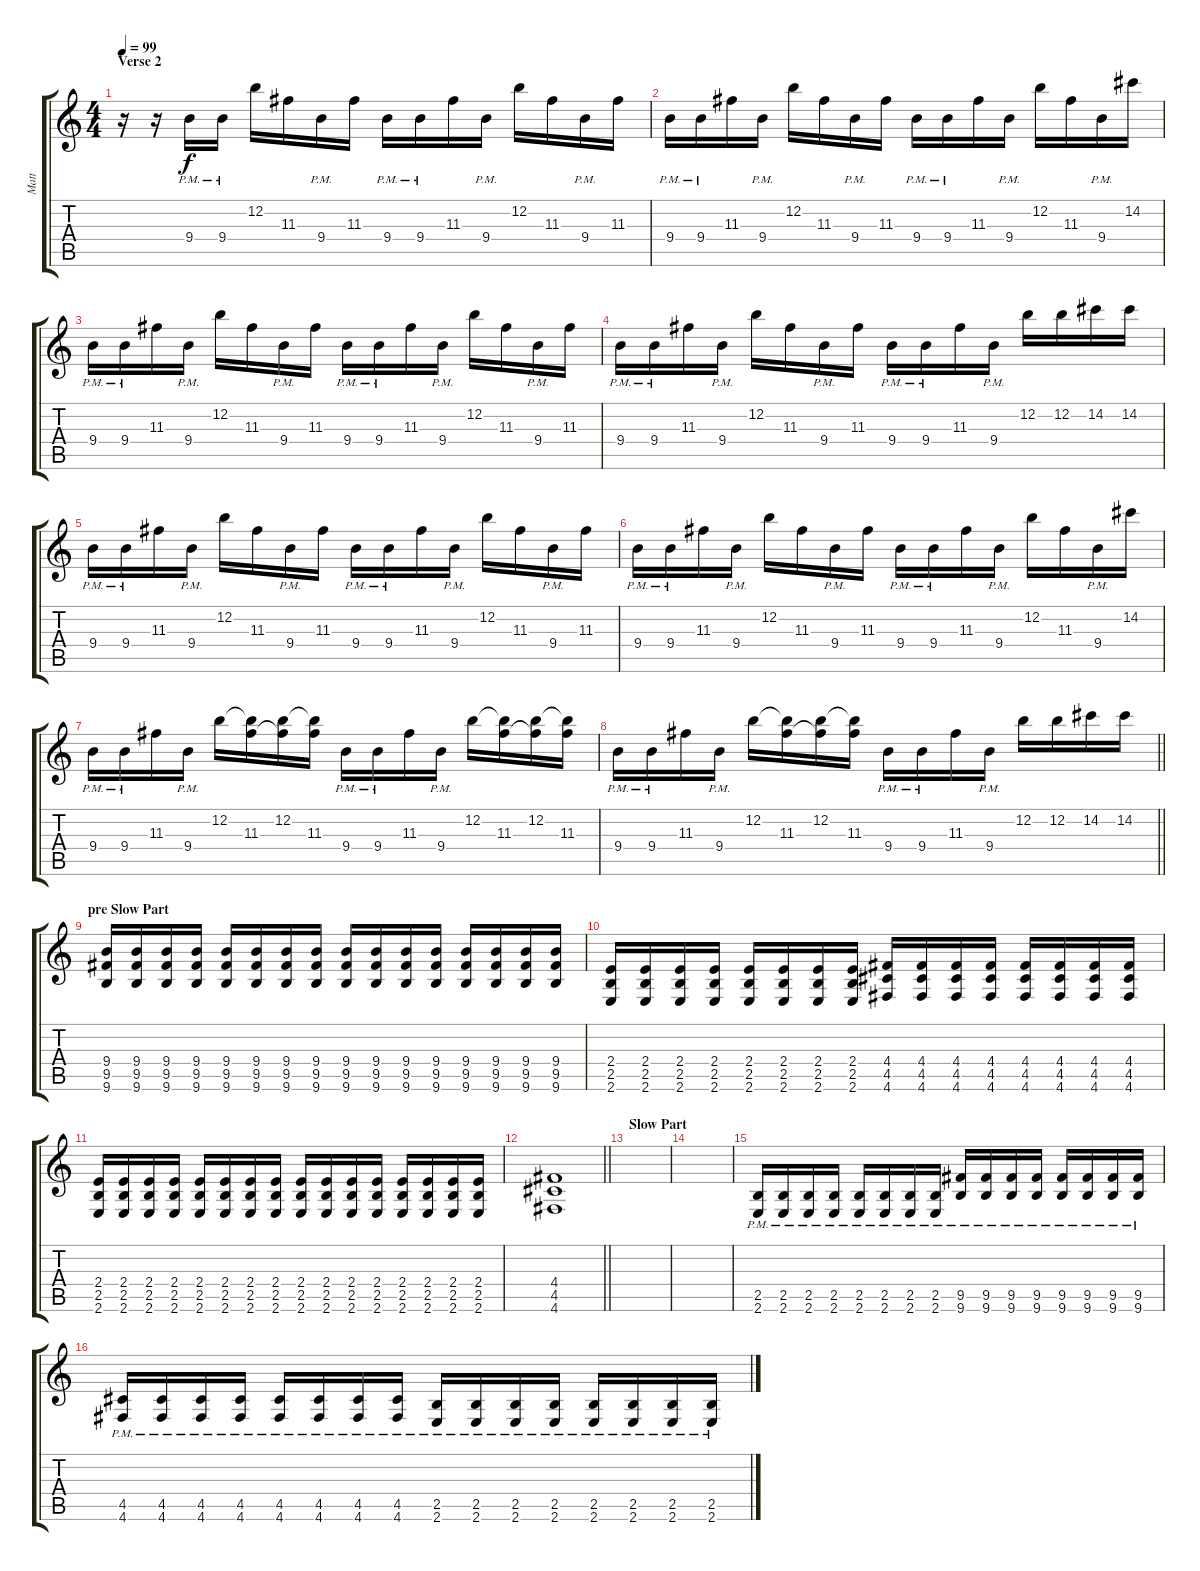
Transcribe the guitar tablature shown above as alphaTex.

\track ("Matt" "Matt") {instrument overdrivenguitar}
\staff {score tabs}
\tuning (E4 B3 G3 D3 A2 D2) {hide}
\ts (4 4)
\section ("" "Verse 2")
\tempo 99
\clef g2
\ks c
r.16{dy f} r.16 9.4{pm}.16 9.4{pm}.16 12.2.16 11.3.16 9.4{pm}.16 11.3.16 9.4{pm}.16 9.4{pm}.16 11.3.16 9.4{pm}.16 12.2.16 11.3.16 9.4{pm}.16 11.3.16 |
9.4{pm}.16 9.4{pm}.16 11.3.16 9.4{pm}.16 12.2.16 11.3.16 9.4{pm}.16 11.3.16 9.4{pm}.16 9.4{pm}.16 11.3.16 9.4{pm}.16 12.2.16 11.3.16 9.4{pm}.16 14.2.16 |
9.4{pm}.16 9.4{pm}.16 11.3.16 9.4{pm}.16 12.2.16 11.3.16 9.4{pm}.16 11.3.16 9.4{pm}.16 9.4{pm}.16 11.3.16 9.4{pm}.16 12.2.16 11.3.16 9.4{pm}.16 11.3.16 |
9.4{pm}.16 9.4{pm}.16 11.3.16 9.4{pm}.16 12.2.16 11.3.16 9.4{pm}.16 11.3.16 9.4{pm}.16 9.4{pm}.16 11.3.16 9.4{pm}.16 12.2.16 12.2.16 14.2.16 14.2.16 |
9.4{pm}.16 9.4{pm}.16 11.3.16 9.4{pm}.16 12.2.16 11.3.16 9.4{pm}.16 11.3.16 9.4{pm}.16 9.4{pm}.16 11.3.16 9.4{pm}.16 12.2.16 11.3.16 9.4{pm}.16 11.3.16 |
9.4{pm}.16 9.4{pm}.16 11.3.16 9.4{pm}.16 12.2.16 11.3.16 9.4{pm}.16 11.3.16 9.4{pm}.16 9.4{pm}.16 11.3.16 9.4{pm}.16 12.2.16 11.3.16 9.4{pm}.16 14.2.16 |
9.4{pm}.16 9.4{pm}.16 11.3.16 9.4{pm}.16 12.2.16 (12.2{t} 11.3).16 (12.2 11.3{t}).16 (12.2{t} 11.3).16 9.4{pm}.16 9.4{pm}.16 11.3.16 9.4{pm}.16 12.2.16 (12.2{t} 11.3).16 (12.2 11.3{t}).16 (12.2{t} 11.3).16 |
\barLineRight lightlight
9.4{pm}.16 9.4{pm}.16 11.3.16 9.4{pm}.16 12.2.16 (12.2{t} 11.3).16 (12.2 11.3{t}).16 (12.2{t} 11.3).16 9.4{pm}.16 9.4{pm}.16 11.3.16 9.4{pm}.16 12.2.16 12.2.16 14.2.16 14.2.16 |
\section ("" "pre Slow Part")
(9.4 9.5 9.6).16 (9.4 9.5 9.6).16 (9.4 9.5 9.6).16 (9.4 9.5 9.6).16 (9.4 9.5 9.6).16 (9.4 9.5 9.6).16 (9.4 9.5 9.6).16 (9.4 9.5 9.6).16 (9.4 9.5 9.6).16 (9.4 9.5 9.6).16 (9.4 9.5 9.6).16 (9.4 9.5 9.6).16 (9.4 9.5 9.6).16 (9.4 9.5 9.6).16 (9.4 9.5 9.6).16 (9.4 9.5 9.6).16 |
(2.4 2.5 2.6).16 (2.4 2.5 2.6).16 (2.4 2.5 2.6).16 (2.4 2.5 2.6).16 (2.4 2.5 2.6).16 (2.4 2.5 2.6).16 (2.4 2.5 2.6).16 (2.4 2.5 2.6).16 (4.4 4.5 4.6).16 (4.4 4.5 4.6).16 (4.4 4.5 4.6).16 (4.4 4.5 4.6).16 (4.4 4.5 4.6).16 (4.4 4.5 4.6).16 (4.4 4.5 4.6).16 (4.4 4.5 4.6).16 |
(2.4 2.5 2.6).16 (2.4 2.5 2.6).16 (2.4 2.5 2.6).16 (2.4 2.5 2.6).16 (2.4 2.5 2.6).16 (2.4 2.5 2.6).16 (2.4 2.5 2.6).16 (2.4 2.5 2.6).16 (2.4 2.5 2.6).16 (2.4 2.5 2.6).16 (2.4 2.5 2.6).16 (2.4 2.5 2.6).16 (2.4 2.5 2.6).16 (2.4 2.5 2.6).16 (2.4 2.5 2.6).16 (2.4 2.5 2.6).16 |
\barLineRight lightlight
(4.4 4.5 4.6).1 |
\section ("" "Slow Part")
|
|
(2.5{pm} 2.6{pm}).16 (2.5{pm} 2.6{pm}).16 (2.5{pm} 2.6{pm}).16 (2.5{pm} 2.6{pm}).16 (2.5{pm} 2.6{pm}).16 (2.5{pm} 2.6{pm}).16 (2.5{pm} 2.6{pm}).16 (2.5{pm} 2.6{pm}).16 (9.5{pm} 9.6{pm}).16 (9.5{pm} 9.6{pm}).16 (9.5{pm} 9.6{pm}).16 (9.5{pm} 9.6{pm}).16 (9.5{pm} 9.6{pm}).16 (9.5{pm} 9.6{pm}).16 (9.5{pm} 9.6{pm}).16 (9.5{pm} 9.6{pm}).16 |
(4.5{pm} 4.6{pm}).16 (4.5{pm} 4.6{pm}).16 (4.5{pm} 4.6{pm}).16 (4.5{pm} 4.6{pm}).16 (4.5{pm} 4.6{pm}).16 (4.5{pm} 4.6{pm}).16 (4.5{pm} 4.6{pm}).16 (4.5{pm} 4.6{pm}).16 (2.5{pm} 2.6{pm}).16 (2.5{pm} 2.6{pm}).16 (2.5{pm} 2.6{pm}).16 (2.5{pm} 2.6{pm}).16 (2.5{pm} 2.6{pm}).16 (2.5{pm} 2.6{pm}).16 (2.5{pm} 2.6{pm}).16 (2.5{pm} 2.6{pm}).16
